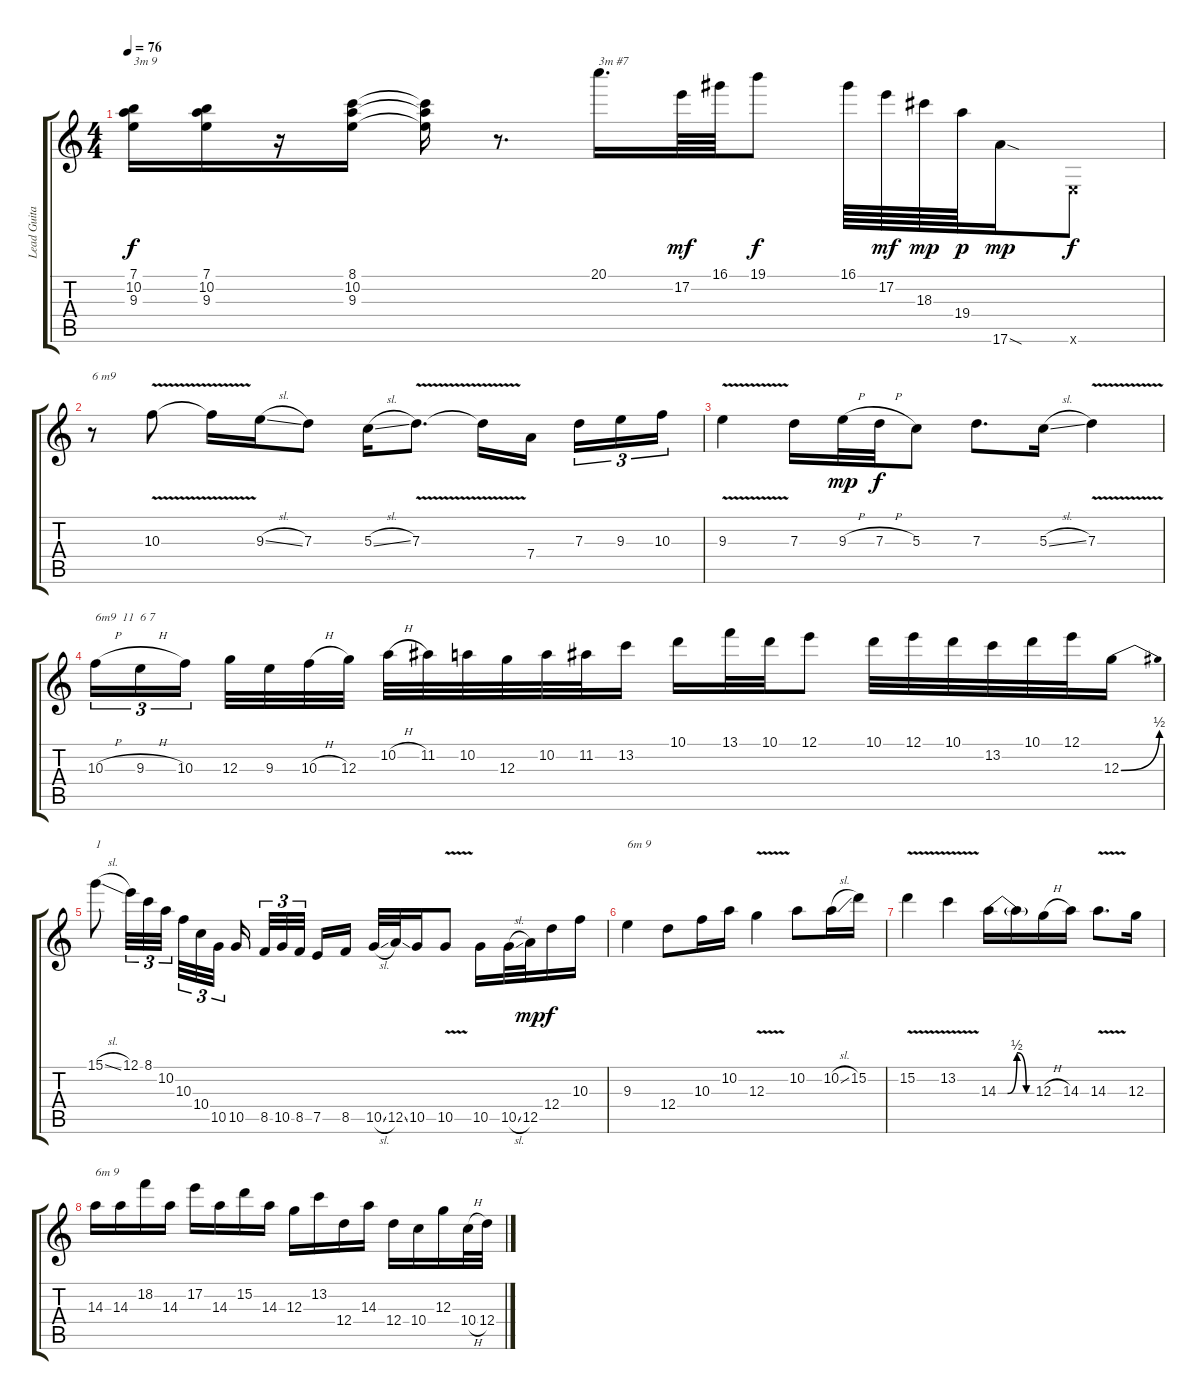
\track ("Lead Guitar" "Lead Guita") {instrument distortionguitar}
\staff {score tabs}
\tuning (E4 B3 G3 D3 A2 E2) {hide}
\ts (4 4)
\tempo 76
\clef g2
\ks c
(7.1 10.2 9.3).16{txt "3m 9" dy f} (7.1 10.2 9.3).16 r.16 (8.1 10.2 9.3).16 (8.1{t} 10.2{t} 9.3{t}).16 r.8{d} 20.1.16{d txt "3m #7"} 17.2.64{dy mf} 16.1.64 19.1.8{dy f} 16.1.64{txt ""} 17.2.64{dy mf} 18.3.64{dy mp} 19.4.64{dy p} 17.6{sod}.16{dy mp} 0.6{x}.8{dy f} |
r.8{txt "6 m9"} 10.3{v}.8 10.3{t}.16 9.3{sl}.16 7.3.8 5.3{sl}.16{txt ""} 7.3{v}.8{d} 7.3{t}.16 7.4.16{beam splitsecondary} 7.3.16{tu (3 2)} 9.3.16{tu (3 2)} 10.3.16{tu (3 2)} |
9.3{v}.4{txt ""} 7.3.16 9.3{h}.32{dy mp} 7.3{h}.32{dy f} 5.3.8 7.3.8{d txt ""} 5.3{sl}.16 7.3{v}.4 |
10.3{h}.16{tu (3 2) txt "6m9  11  6 7"} 9.3{h}.16{tu (3 2)} 10.3.16{tu (3 2) beam splitsecondary} 12.3.32 9.3.32 10.3{h}.32 12.3.32 10.2{h}.32 11.2.32 10.2.32 12.3.32 10.2.32 11.2.32 13.2.16 10.1.16 13.1.32 10.1.32 12.1.8 10.1.32 12.1.32 10.1.32 13.2.32 10.1.32 12.1.32 12.3{be (bend 0 0 60 2)}.16 |
15.1{sl}.8{txt "1"} 12.1.32{tu (3 2)} 8.1.32{tu (3 2)} 10.2.32{tu (3 2) beam splitsecondary} 10.3.32{tu (3 2)} 10.4.32{tu (3 2)} 10.5.32{tu (3 2)} 10.5.16{beam splitsecondary} 8.5.32{tu (3 2)} 10.5.32{tu (3 2)} 8.5.32{tu (3 2) beam splitsecondary} 7.5.16 8.5.16 10.5{sl}.32{txt ""} 12.5{ss}.32 10.5.16 10.5{v}.8 10.5.16 10.5{sl}.32 12.5.32{dy mp} 12.4.16{dy f} 10.3.16 |
9.3.4{txt "6m 9"} 12.4.8 10.3.16 10.2.16 12.3{v}.4{txt ""} 10.2.8 10.2{sl}.16 15.2.16 |
15.2{v}.4{txt ""} 13.2{v}.4 14.3{be (custom 0 0 15 0 30 2 45 0 60 0)}.16{txt ""} 14.3{t}.16 12.3{h}.16 14.3.16 14.3{v}.8{d} 12.3.16 |
14.3.16{txt "6m 9"} 14.3.16 18.2.16 14.3.16 17.2.16 14.3.16 15.2.16 14.3.16 12.3.16{txt ""} 13.2.16 12.4.16 14.3.16 12.4.16 10.4.16 12.3.16 10.4{h}.32 12.4.32
